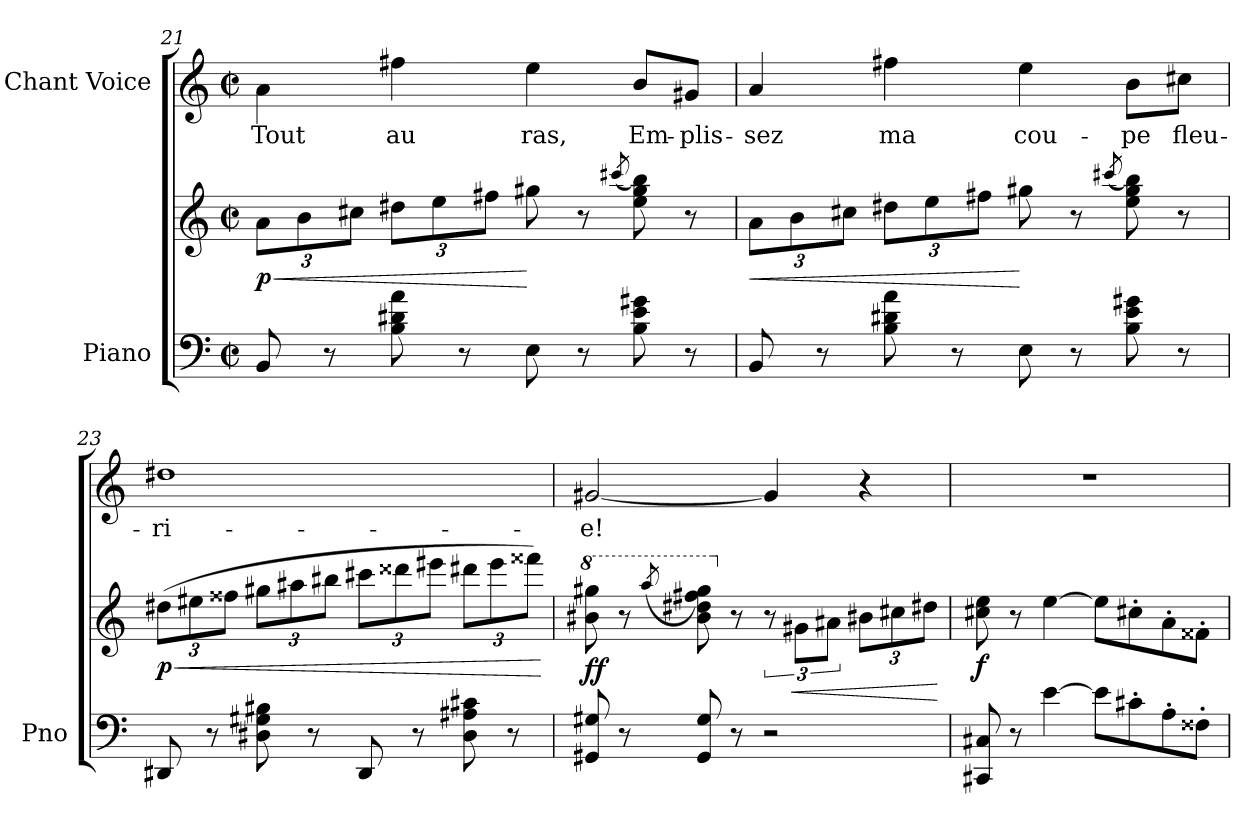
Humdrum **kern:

**kern	**kern	**dynam	**kern	**text
*part2	*part2	*part2	*part1	*part1
*staff3	*staff2	*staff2/3	*staff1	*staff1
*I"Piano	*	*	*I"Chant Voice	*
*I'Pno	*	*	*	*
!!LO:LB:g=z
*clefF4	*clefG2	*	*clefG2	*
*k[]	*k[]	*	*k[]	*
*M2/2	*M2/2	*	*M2/2	*
*met(c|)	*met(c|)	*	*met(c|)	*
*	*Xbrackettup	*	*	*
=21	=21	=21	=21	=21
!	!	!LO:HP:b	!	!LO:LY:b
!	!	!LO:DY:n=1:b	!	!
8BB/	12a\L	< p	4a\	Tout
.	12b\	.	.	.
8r	.	.	.	.
.	12cc#X\J	.	.	.
!	!	!	!	!LO:LY:b
8B\ 8d#X\ 8a\	12dd#X\L	.	4ff#X\	au
.	12ee\	.	.	.
8r	.	.	.	.
.	12ff#X\J	.	.	.
!	!	!	!	!LO:LY:b
8E\	8gg#X\	[	4ee\	ras,
8r	8r	.	.	.
.	(8qccc#X/	.	.	.
!	!	!	!	!LO:LY:b
8B\ 8e\ 8g#X\	8ee\ 8gg#\ 8bb\)	.	8b/L	Em-
!	!	!	!	!LO:LY:b
8r	8r	.	8g#X/J	-plis-
=22	=22	=22	=22	=22
!	!	!LO:HP:b	!	!LO:LY:b
8BB/	12a\L	<	4a/	-sez
.	12b\	.	.	.
8r	.	.	.	.
.	12cc#X\J	.	.	.
!	!	!	!	!LO:LY:b
8B\ 8d#X\ 8a\	12dd#X\L	.	4ff#X\	ma
.	12ee\	.	.	.
8r	.	.	.	.
.	12ff#X\J	.	.	.
!	!	!	!	!LO:LY:b
8E\	8gg#X\	[	4ee\	cou-
8r	8r	.	.	.
.	(8qccc#X/	.	.	.
!	!	!	!	!LO:LY:b
8B\ 8e\ 8g#X\	8ee\ 8gg#\ 8bb\)	.	8b\L	-pe
!	!	!	!	!LO:LY:b
8r	8r	.	8cc#X\J	fleu-
=23	=23	=23	=23	=23
!	!	!LO:HP:b	!	!LO:LY:b
!	!	!LO:DY:n=1:b	!	!
8DD#X/	(12dd#X\L	< p	1dd#X	-ri-
.	12ee#X\	.	.	.
8r	.	.	.	.
.	12ff##X\J	.	.	.
8D#X\ 8G#X\ 8B#X\	12gg#X\L	.	.	.
.	12aa#X\	.	.	.
8r	.	.	.	.
.	12bb#X\J	.	.	.
8DD#/	12ccc#X\L	.	.	.
.	12ddd##X\	.	.	.
8r	.	.	.	.
.	12eee#X\J	.	.	.
8D#\ 8A#X\ 8c#X\	12ddd#X\L	.	.	.
.	12eee#\	.	.	.
8r	.	.	.	.
.	12fff##X\J)	.	.	.
.	.	[	.	.
!!LO:LB:g=z
=24	=24	=24	=24	=24
*	*8va	*	*	*
!	!	!LO:DY:b	!	!LO:LY:b
8GG#X/ 8G#X/	8bb#X\ 8ggg#X\	ff	[2g#X/	- e!
8r	8r	.	.	.
.	(>8qaaa/	.	.	.
8GG#/ 8G#/	8bb#\ 8ddd#X\ 8fff#X\ 8ggg#\)	.	.	.
*	*X8va	*	*	*
8r	8r	.	.	.
*	*brackettup	*	*	*
2r	12r	.	4g#/]	.
!	!	!LO:HP:b	!	!
.	12g#X\L	<	.	.
.	12a#X\J	.	.	.
.	12b#X\L	.	4r	.
.	12cc#X\	.	.	.
.	12dd#X\J	.	.	.
.	.	[	.	.
=25	=25	=25	=25	=25
!	!	!LO:DY:b	!	!
8CC#X/ 8C#X/	8cc#X\ 8ee\	f	1r	.
8r	8r	.	.	.
[4e\	[4ee\	.	.	.
8e\L]	8ee\L]	.	.	.
8c#X'\	8cc#X'\	.	.	.
8A'\	8a'\	.	.	.
8F##X'\J	8f##X'\J	.	.	.
=	=	=	=	=
*-	*-	*-	*-	*-
